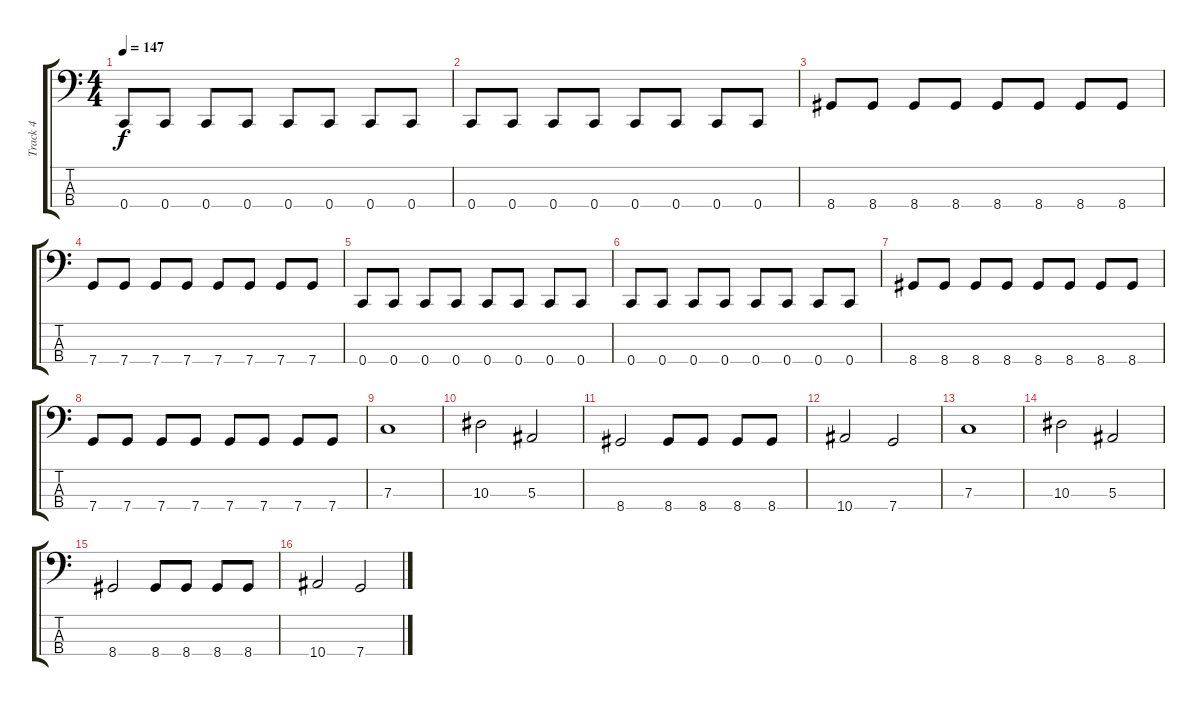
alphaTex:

\track ("Track 4" "Track 4") {instrument electricbassfinger}
\staff {score tabs}
\tuning (Eb2 Bb1 F1 C1) {hide}
\ts (4 4)
\tempo 147
\clef f4
\ks c
0.4.8{dy f} 0.4.8 0.4.8 0.4.8 0.4.8 0.4.8 0.4.8 0.4.8 |
0.4.8 0.4.8 0.4.8 0.4.8 0.4.8 0.4.8 0.4.8 0.4.8 |
8.4.8 8.4.8 8.4.8 8.4.8 8.4.8 8.4.8 8.4.8 8.4.8 |
7.4.8 7.4.8 7.4.8 7.4.8 7.4.8 7.4.8 7.4.8 7.4.8 |
0.4.8 0.4.8 0.4.8 0.4.8 0.4.8 0.4.8 0.4.8 0.4.8 |
0.4.8 0.4.8 0.4.8 0.4.8 0.4.8 0.4.8 0.4.8 0.4.8 |
8.4.8 8.4.8 8.4.8 8.4.8 8.4.8 8.4.8 8.4.8 8.4.8 |
7.4.8 7.4.8 7.4.8 7.4.8 7.4.8 7.4.8 7.4.8 7.4.8 |
7.3.1 |
10.3.2 5.3.2 |
8.4.2 8.4.8 8.4.8 8.4.8 8.4.8 |
10.4.2 7.4.2 |
7.3.1 |
10.3.2 5.3.2 |
8.4.2 8.4.8 8.4.8 8.4.8 8.4.8 |
10.4.2 7.4.2
